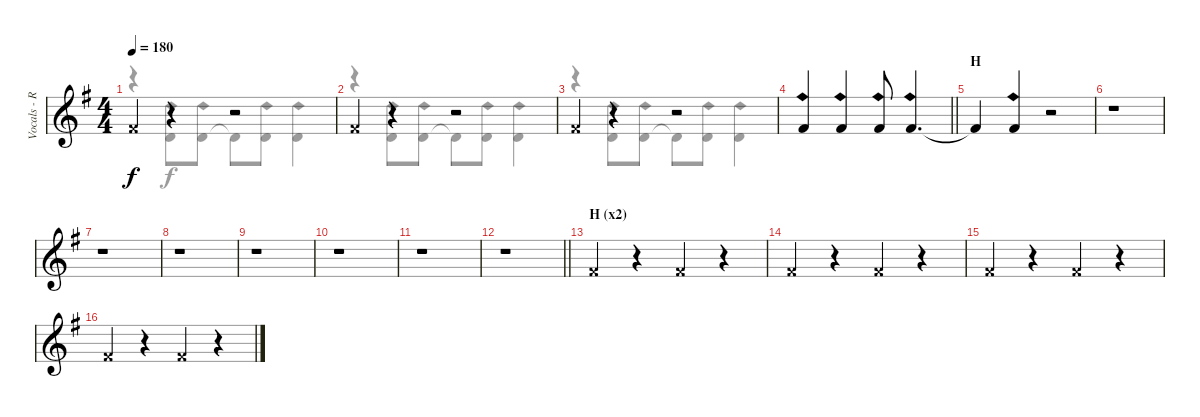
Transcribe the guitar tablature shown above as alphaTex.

\track ("Vocals - Ruki" "Vocals - R") {instrument lead6voice}
\staff {score}
\tuning (B3 Gb3 D3 A2 E2 B1) {hide}
\voice
\ts (4 4)
\tempo 180
\clef g2
\ks g
7.1{x}.4{dy f beam Up} r.4 r.2{beam Up} |
7.1{x}.4{beam Up} r.4 r.2{beam Up} |
7.1{x}.4{beam Up} r.4 r.2{beam Up} |
\barLineRight lightlight
12.2{sh 12}.4 12.2{sh 12}.4 12.2{sh 12}.8 12.2{sh 12}.4{d} |
\section ("" "H")
12.2{t}.4 12.2{sh 12}.4 r.2 |
r.1 |
r.1{beam Up} |
r.1 |
r.1 |
r.1 |
r.1 |
\barLineRight lightlight
r.1 |
\section ("" "H (x2)")
7.1{x}.4{beam Up} r.4 7.1{x}.4{beam Up} r.4 |
7.1{x}.4{beam Up} r.4 7.1{x}.4{beam Up} r.4 |
7.1{x}.4{beam Up} r.4 7.1{x}.4{beam Up} r.4 |
7.1{x}.4{beam Up} r.4 7.1{x}.4{beam Up} r.4
\voice
\clef g2
\ottava regular
\simile none
\ks g
r.4{dy f} 8.2{sh 12}.8 8.2{sh 12}.8 8.2{t}.8 8.2{sh 12}.8 8.2{sh 12}.4 |
r.4 8.2{sh 12}.8 8.2{sh 12}.8 8.2{t}.8 8.2{sh 12}.8 8.2{sh 12}.4 |
r.4 8.2{sh 12}.8 8.2{sh 12}.8 8.2{t}.8 8.2{sh 12}.8 8.2{sh 12}.4 |
\barLineRight lightlight
|
|
|
|
|
|
|
|
\barLineRight lightlight
|
|
|
|
